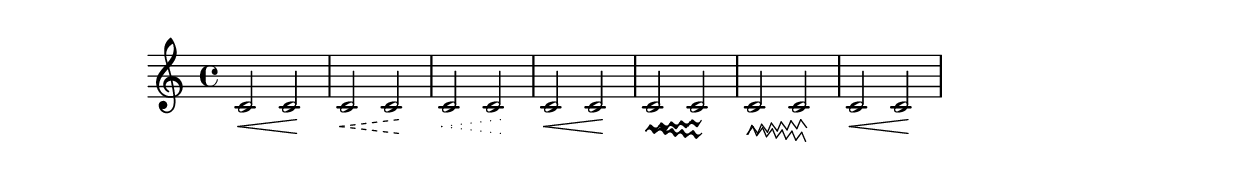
%% DO NOT EDIT this file manually; it is automatically
%% generated from LSR http://lsr.dsi.unimi.it
%% Make any changes in LSR itself, or in Documentation/snippets/new/ ,
%% and then run scripts/auxiliar/makelsr.py
%%
%% This file is in the public domain.
\version "2.14.0"

\header {
  lsrtags = "expressive-marks, tweaks-and-overrides"

%% Translation of GIT committish: 70f5f30161f7b804a681cd080274bfcdc9f4fe8c
  texidoces = "
Los reguladores pueden imprimirse en uno cualquiera de los estilos de
@code{line-interface}: discontinuo, punteado, línea, trino o zig-zag.

"
  doctitlees = "Reguladores con distintos estilos de línea"



  texidoc = "
Hairpins can take any style from @code{line-interface} - dashed-line,
dotted-line, line, trill or zigzag.

"
  doctitle = "Hairpins with different line styles"
} % begin verbatim

\relative c' {
  c2\< c\!
  \override Hairpin #'style = #'dashed-line
  c2\< c\!
  \override Hairpin #'style = #'dotted-line
  c2\< c\!
  \override Hairpin #'style = #'line
  c2\< c\!
  \override Hairpin #'style = #'trill
  c2\< c\!
  \override Hairpin #'style = #'zigzag
  c2\< c\!
  \revert Hairpin #'style
  c2\< c\!
}

